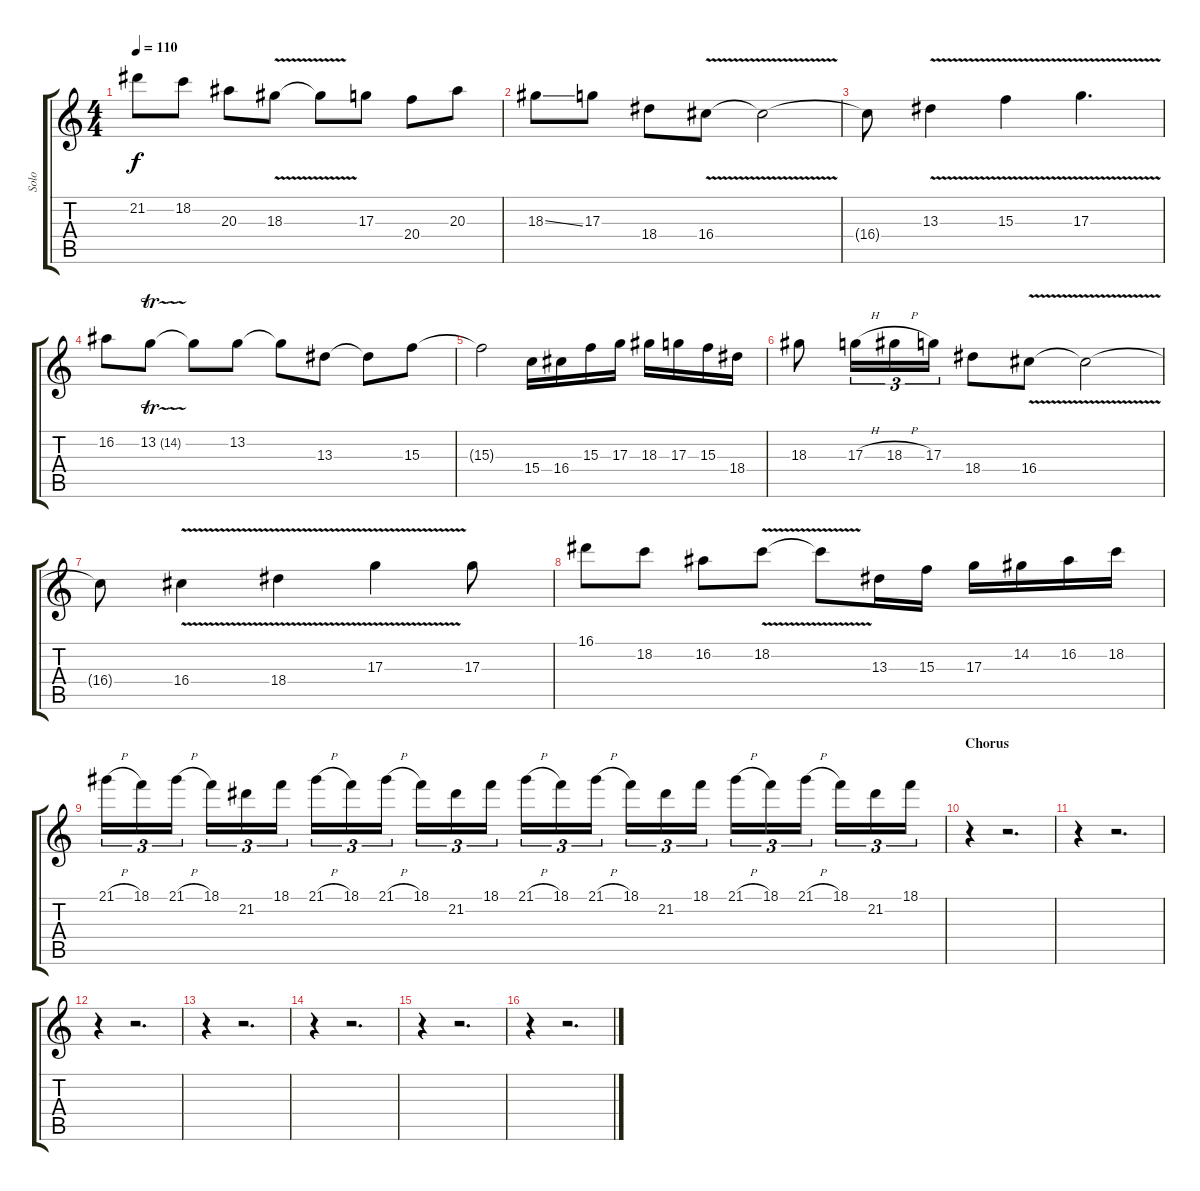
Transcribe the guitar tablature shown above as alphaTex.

\track ("Solo" "Solo") {instrument distortionguitar}
\staff {score tabs}
\tuning (B3 Gb3 D3 A2 E2 B1) {hide}
\ts (4 4)
\tempo 110
\clef g2
\ks c
21.2.8{dy f} 18.2.8 20.3.8 18.3{v}.8 18.3{t}.8 17.3.8 20.4.8 20.3.8 |
18.3{ss}.8 17.3.8 18.4.8 16.4{v}.8 16.4{t}.2 |
16.4{t}.8 13.3{v}.4 15.3{v}.4 17.3{v}.4{d} |
16.2.8 13.2{tr (14 32)}.8 13.2{t}.8 13.2.8 13.2{t}.8 13.3.8 13.3{t}.8 15.3.8 |
15.3{t}.2 15.4.16 16.4.16 15.3.16 17.3.16 18.3.16 17.3.16 15.3.16 18.4.16 |
18.3.8 17.3{h}.16{tu (3 2)} 18.3{h}.16{tu (3 2)} 17.3.16{tu (3 2)} 18.4.8 16.4{v}.8 16.4{t}.2 |
16.4{t}.8 16.4{v}.4 18.4{v}.4 17.3{v}.4 17.3.8 |
16.1.8 18.2.8 16.2.8 18.2{v}.8 18.2{t}.8 13.3.16 15.3.16 17.3.16 14.2.16 16.2.16 18.2.16 |
21.1{h}.16{tu (3 2)} 18.1.16{tu (3 2)} 21.1{h}.16{tu (3 2)} 18.1.16{tu (3 2)} 21.2.16{tu (3 2)} 18.1.16{tu (3 2)} 21.1{h}.16{tu (3 2)} 18.1.16{tu (3 2)} 21.1{h}.16{tu (3 2)} 18.1.16{tu (3 2)} 21.2.16{tu (3 2)} 18.1.16{tu (3 2)} 21.1{h}.16{tu (3 2)} 18.1.16{tu (3 2)} 21.1{h}.16{tu (3 2)} 18.1.16{tu (3 2)} 21.2.16{tu (3 2)} 18.1.16{tu (3 2)} 21.1{h}.16{tu (3 2)} 18.1.16{tu (3 2)} 21.1{h}.16{tu (3 2)} 18.1.16{tu (3 2)} 21.2.16{tu (3 2)} 18.1.16{tu (3 2)} |
\section ("" "Chorus")
r.4 r.2{d} |
r.4 r.2{d} |
r.4 r.2{d} |
r.4 r.2{d} |
r.4 r.2{d} |
r.4 r.2{d} |
r.4 r.2{d}
